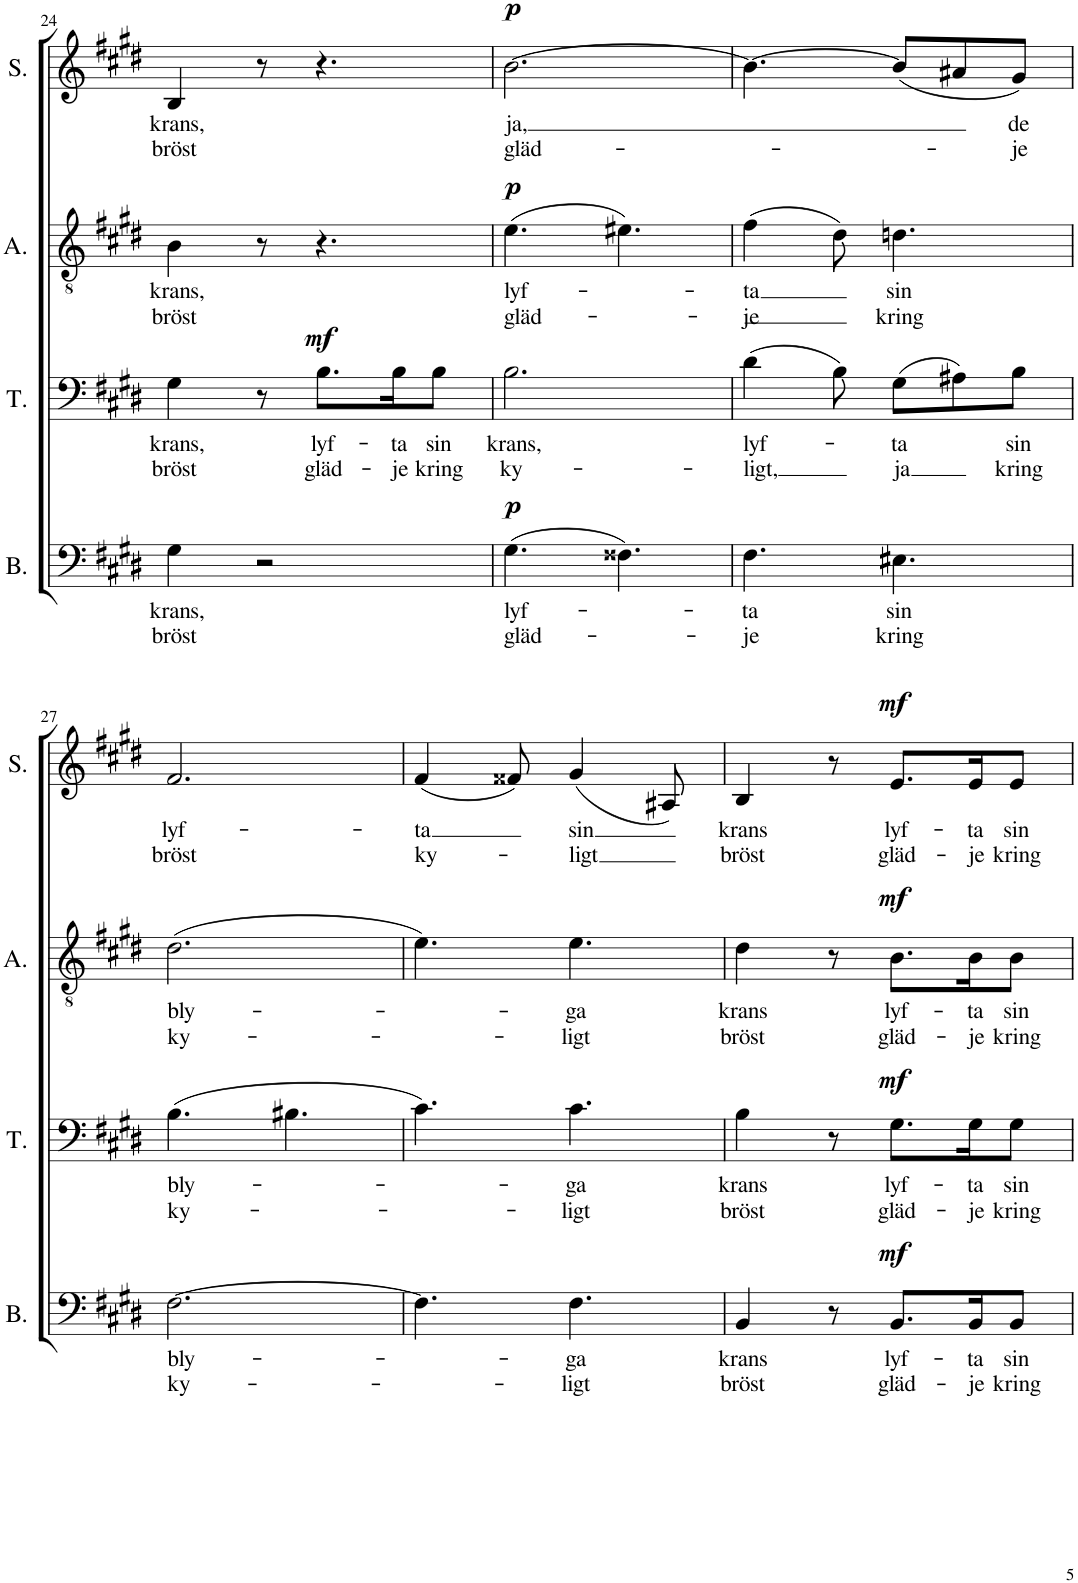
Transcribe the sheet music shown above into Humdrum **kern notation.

**kern	**text	**text	**dynam	**kern	**text	**text	**dynam	**kern	**text	**text	**dynam	**kern	**text	**text	**dynam
*part4	*part4	*part4	*part4	*part3	*part3	*part3	*part3	*part2	*part2	*part2	*part2	*part1	*part1	*part1	*part1
*staff4	*staff4	*staff4	*staff4	*staff3	*staff3	*staff3	*staff3	*staff2	*staff2	*staff2	*staff2	*staff1	*staff1	*staff1	*staff1
*I"Bass	*	*	*	*I"Tenor	*	*	*	*I"Alto	*	*	*	*I"Soprano	*	*	*
*I'B.	*	*	*	*I'T.	*	*	*	*I'A.	*	*	*	*I'S.	*	*	*
!!LO:PB:g=z
*clefF4	*	*	*	*clefF4	*	*	*	*clefGv2	*	*	*	*clefG2	*	*	*
*k[f#c#g#d#]	*	*	*	*k[f#c#g#d#]	*	*	*	*k[f#c#g#d#]	*	*	*	*k[f#c#g#d#]	*	*	*
*M6/8	*	*	*	*M6/8	*	*	*	*M6/8	*	*	*	*M6/8	*	*	*
=24	=24	=24	=24	=24	=24	=24	=24	=24	=24	=24	=24	=24	=24	=24	=24
!	!LO:LY:b	!LO:LY:b	!	!	!LO:LY:b	!LO:LY:b	!	!	!LO:LY:b	!LO:LY:b	!	!	!LO:LY:b	!LO:LY:b	!
4G#\	krans,	bröst	.	4G#\	krans,	bröst	.	4B\	krans,	bröst	.	4B/	krans,	bröst	.
2r	.	.	.	8r	.	.	.	8r	.	.	.	8r	.	.	.
!	!	!	!	!	!LO:LY:b	!LO:LY:b	!LO:DY:a	!	!	!	!	!	!	!	!
.	.	.	.	8.B\L	lyf-	gläd-	mf	4.r	.	.	.	4.r	.	.	.
!	!	!	!	!	!LO:LY:b	!LO:LY:b	!	!	!	!	!	!	!	!	!
.	.	.	.	16B\K	-ta	-je	.	.	.	.	.	.	.	.	.
!	!	!	!	!	!LO:LY:b	!LO:LY:b	!	!	!	!	!	!	!	!	!
.	.	.	.	8B\J	sin	kring	.	.	.	.	.	.	.	.	.
=25	=25	=25	=25	=25	=25	=25	=25	=25	=25	=25	=25	=25	=25	=25	=25
!	!LO:LY:b	!LO:LY:b	!LO:DY:a	!	!LO:LY:b	!LO:LY:b	!	!	!LO:LY:b	!LO:LY:b	!LO:DY:a	!	!LO:LY:b	!LO:LY:b	!LO:DY:a
(4.G#\	lyf-	gläd-	p	2.B\	krans,	ky-	.	(4.e\	lyf-	gläd-	p	[2.b\	ja,	gläd-	p
4.F##X\)	.	.	.	.	.	.	.	4.e#X\)	.	.	.	.	.	.	.
=26	=26	=26	=26	=26	=26	=26	=26	=26	=26	=26	=26	=26	=26	=26	=26
!	!LO:LY:b	!LO:LY:b	!	!	!LO:LY:b	!LO:LY:b	!	!	!LO:LY:b	!LO:LY:b	!	!	!	!	!
4.F#\	-ta	-je	.	(4d#\	lyf-	-ligt,	.	(4f#\	-ta	-je	.	4.b\_	.	.	.
.	.	.	.	8B\)	.	.	.	8d#\)	.	.	.	.	.	.	.
!	!LO:LY:b	!LO:LY:b	!	!	!LO:LY:b	!LO:LY:b	!	!	!LO:LY:b	!LO:LY:b	!	!	!	!	!
4.E#X\	sin	kring	.	(8G#\L	-ta	ja	.	4.dn\	sin	kring	.	(8b/L]	.	.	.
.	.	.	.	8A#X\)	.	.	.	.	.	.	.	8a#X/	.	.	.
!	!	!	!	!	!LO:LY:b	!LO:LY:b	!	!	!	!	!	!	!LO:LY:b	!LO:LY:b	!
.	.	.	.	8B\J	sin	kring	.	.	.	.	.	8g#/J)	de	-je	.
!!LO:LB:g=z
=27	=27	=27	=27	=27	=27	=27	=27	=27	=27	=27	=27	=27	=27	=27	=27
!	!LO:LY:b	!LO:LY:b	!	!	!LO:LY:b	!LO:LY:b	!	!	!LO:LY:b	!LO:LY:b	!	!	!LO:LY:b	!LO:LY:b	!
[2.F#\	bly-	ky-	.	(4.B\	bly-	ky-	.	(2.d#\	bly-	ky-	.	2.f#/	lyf-	bröst	.
.	.	.	.	4.B#X\	.	.	.	.	.	.	.	.	.	.	.
=28	=28	=28	=28	=28	=28	=28	=28	=28	=28	=28	=28	=28	=28	=28	=28
!	!	!	!	!	!	!	!	!	!	!	!	!	!LO:LY:b	!LO:LY:b	!
4.F#\]	.	.	.	4.c#\)	.	.	.	4.e\)	.	.	.	(4f#/	-ta	ky-	.
.	.	.	.	.	.	.	.	.	.	.	.	8f##X/)	.	.	.
!	!LO:LY:b	!LO:LY:b	!	!	!LO:LY:b	!LO:LY:b	!	!	!LO:LY:b	!LO:LY:b	!	!	!LO:LY:b	!LO:LY:b	!
4.F#\	-ga	-ligt	.	4.c#\	-ga	-ligt	.	4.e\	-ga	-ligt	.	(4g#/	sin	-ligt	.
.	.	.	.	.	.	.	.	.	.	.	.	8A#X/)	.	.	.
=29	=29	=29	=29	=29	=29	=29	=29	=29	=29	=29	=29	=29	=29	=29	=29
!	!LO:LY:b	!LO:LY:b	!	!	!LO:LY:b	!LO:LY:b	!	!	!LO:LY:b	!LO:LY:b	!	!	!LO:LY:b	!LO:LY:b	!
4BB/	krans	bröst	.	4B\	krans	bröst	.	4d#\	krans	bröst	.	4B/	krans	bröst	.
8r	.	.	.	8r	.	.	.	8r	.	.	.	8r	.	.	.
!	!LO:LY:b	!LO:LY:b	!LO:DY:a	!	!LO:LY:b	!LO:LY:b	!LO:DY:a	!	!LO:LY:b	!LO:LY:b	!LO:DY:a	!	!LO:LY:b	!LO:LY:b	!LO:DY:a
8.BB/L	lyf-	gläd-	mf	8.G#\L	lyf-	gläd-	mf	8.B\L	lyf-	gläd-	mf	8.e/L	lyf-	gläd-	mf
!	!LO:LY:b	!LO:LY:b	!	!	!LO:LY:b	!LO:LY:b	!	!	!LO:LY:b	!LO:LY:b	!	!	!LO:LY:b	!LO:LY:b	!
16BB/K	-ta	-je	.	16G#\K	-ta	-je	.	16B\K	-ta	-je	.	16e/K	-ta	-je	.
!	!LO:LY:b	!LO:LY:b	!	!	!LO:LY:b	!LO:LY:b	!	!	!LO:LY:b	!LO:LY:b	!	!	!LO:LY:b	!LO:LY:b	!
8BB/J	sin	kring	.	8G#\J	sin	kring	.	8B\J	sin	kring	.	8e/J	sin	kring	.
=	=	=	=	=	=	=	=	=	=	=	=	=	=	=	=
*-	*-	*-	*-	*-	*-	*-	*-	*-	*-	*-	*-	*-	*-	*-	*-
